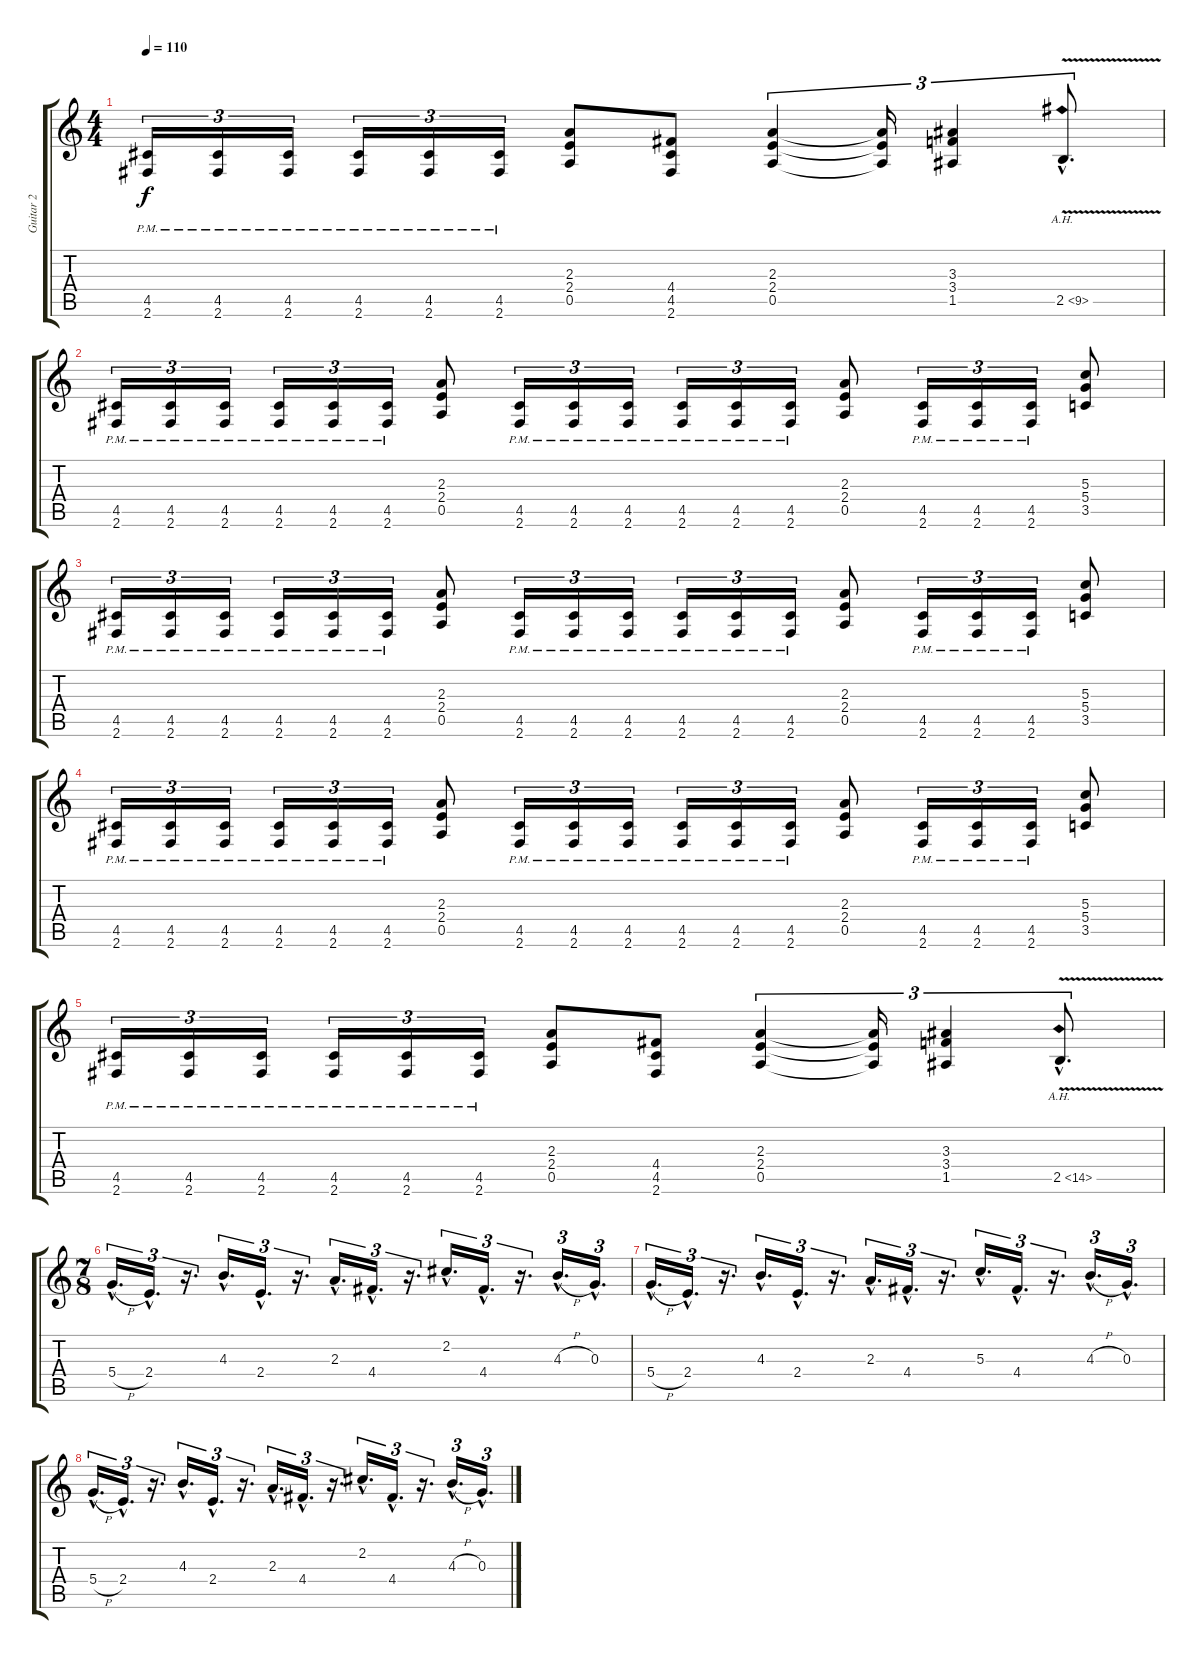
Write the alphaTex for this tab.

\track ("Guitar 2" "Guitar 2") {instrument distortionguitar}
\staff {score tabs}
\tuning (E4 B3 G3 D3 A2 E2) {hide}
\ts (4 4)
\tempo 110
\clef g2
\ks c
(4.5{pm} 2.6{pm}).16{tu (3 2) dy f} (4.5{pm} 2.6{pm}).16{tu (3 2)} (4.5{pm} 2.6{pm}).16{tu (3 2)} (4.5{pm} 2.6{pm}).16{tu (3 2)} (4.5{pm} 2.6{pm}).16{tu (3 2)} (4.5{pm} 2.6{pm}).16{tu (3 2)} (2.3 2.4 0.5).8 (4.4 4.5 2.6).8 (2.3 2.4 0.5).4{tu (3 2)} (2.3{t} 2.4{t} 0.5{t}).16{tu (3 2)} (3.3 3.4 1.5).4{tu (3 2)} 2.5{ah 7 v hac}.8{d tu (3 2)} |
(4.5{pm} 2.6{pm}).16{tu (3 2)} (4.5{pm} 2.6{pm}).16{tu (3 2)} (4.5{pm} 2.6{pm}).16{tu (3 2)} (4.5{pm} 2.6{pm}).16{tu (3 2)} (4.5{pm} 2.6{pm}).16{tu (3 2)} (4.5{pm} 2.6{pm}).16{tu (3 2)} (2.3 2.4 0.5).8 (4.5{pm} 2.6{pm}).16{tu (3 2)} (4.5{pm} 2.6{pm}).16{tu (3 2)} (4.5{pm} 2.6{pm}).16{tu (3 2)} (4.5{pm} 2.6{pm}).16{tu (3 2)} (4.5{pm} 2.6{pm}).16{tu (3 2)} (4.5{pm} 2.6{pm}).16{tu (3 2)} (2.3 2.4 0.5).8 (4.5{pm} 2.6{pm}).16{tu (3 2)} (4.5{pm} 2.6{pm}).16{tu (3 2)} (4.5{pm} 2.6{pm}).16{tu (3 2)} (5.3 5.4 3.5).8 |
(4.5{pm} 2.6{pm}).16{tu (3 2)} (4.5{pm} 2.6{pm}).16{tu (3 2)} (4.5{pm} 2.6{pm}).16{tu (3 2)} (4.5{pm} 2.6{pm}).16{tu (3 2)} (4.5{pm} 2.6{pm}).16{tu (3 2)} (4.5{pm} 2.6{pm}).16{tu (3 2)} (2.3 2.4 0.5).8 (4.5{pm} 2.6{pm}).16{tu (3 2)} (4.5{pm} 2.6{pm}).16{tu (3 2)} (4.5{pm} 2.6{pm}).16{tu (3 2)} (4.5{pm} 2.6{pm}).16{tu (3 2)} (4.5{pm} 2.6{pm}).16{tu (3 2)} (4.5{pm} 2.6{pm}).16{tu (3 2)} (2.3 2.4 0.5).8 (4.5{pm} 2.6{pm}).16{tu (3 2)} (4.5{pm} 2.6{pm}).16{tu (3 2)} (4.5{pm} 2.6{pm}).16{tu (3 2)} (5.3 5.4 3.5).8 |
(4.5{pm} 2.6{pm}).16{tu (3 2)} (4.5{pm} 2.6{pm}).16{tu (3 2)} (4.5{pm} 2.6{pm}).16{tu (3 2)} (4.5{pm} 2.6{pm}).16{tu (3 2)} (4.5{pm} 2.6{pm}).16{tu (3 2)} (4.5{pm} 2.6{pm}).16{tu (3 2)} (2.3 2.4 0.5).8 (4.5{pm} 2.6{pm}).16{tu (3 2)} (4.5{pm} 2.6{pm}).16{tu (3 2)} (4.5{pm} 2.6{pm}).16{tu (3 2)} (4.5{pm} 2.6{pm}).16{tu (3 2)} (4.5{pm} 2.6{pm}).16{tu (3 2)} (4.5{pm} 2.6{pm}).16{tu (3 2)} (2.3 2.4 0.5).8 (4.5{pm} 2.6{pm}).16{tu (3 2)} (4.5{pm} 2.6{pm}).16{tu (3 2)} (4.5{pm} 2.6{pm}).16{tu (3 2)} (5.3 5.4 3.5).8 |
(4.5{pm} 2.6{pm}).16{tu (3 2)} (4.5{pm} 2.6{pm}).16{tu (3 2)} (4.5{pm} 2.6{pm}).16{tu (3 2)} (4.5{pm} 2.6{pm}).16{tu (3 2)} (4.5{pm} 2.6{pm}).16{tu (3 2)} (4.5{pm} 2.6{pm}).16{tu (3 2)} (2.3 2.4 0.5).8 (4.4 4.5 2.6).8 (2.3 2.4 0.5).4{tu (3 2)} (2.3{t} 2.4{t} 0.5{t}).16{tu (3 2)} (3.3 3.4 1.5).4{tu (3 2)} 2.5{ah 12 v hac}.8{d tu (3 2)} |
\ts (7 8)
5.4{h hac}.16{d tu (3 2)} 2.4{hac}.16{d tu (3 2)} r.16{d tu (3 2)} 4.3{hac}.16{d tu (3 2)} 2.4{hac}.16{d tu (3 2)} r.16{d tu (3 2)} 2.3{hac}.16{d tu (3 2)} 4.4{hac}.16{d tu (3 2)} r.16{d tu (3 2)} 2.2{hac}.16{d tu (3 2)} 4.4{hac}.16{d tu (3 2)} r.16{d tu (3 2)} 4.3{h hac}.16{d tu (3 2)} 0.3{hac}.16{d tu (3 2)} |
5.4{h hac}.16{d tu (3 2)} 2.4{hac}.16{d tu (3 2)} r.16{d tu (3 2)} 4.3{hac}.16{d tu (3 2)} 2.4{hac}.16{d tu (3 2)} r.16{d tu (3 2)} 2.3{hac}.16{d tu (3 2)} 4.4{hac}.16{d tu (3 2)} r.16{d tu (3 2)} 5.3{hac}.16{d tu (3 2)} 4.4{hac}.16{d tu (3 2)} r.16{d tu (3 2)} 4.3{h hac}.16{d tu (3 2)} 0.3{hac}.16{d tu (3 2)} |
5.4{h hac}.16{d tu (3 2)} 2.4{hac}.16{d tu (3 2)} r.16{d tu (3 2)} 4.3{hac}.16{d tu (3 2)} 2.4{hac}.16{d tu (3 2)} r.16{d tu (3 2)} 2.3{hac}.16{d tu (3 2)} 4.4{hac}.16{d tu (3 2)} r.16{d tu (3 2)} 2.2{hac}.16{d tu (3 2)} 4.4{hac}.16{d tu (3 2)} r.16{d tu (3 2)} 4.3{h hac}.16{d tu (3 2)} 0.3{hac}.16{d tu (3 2)}
